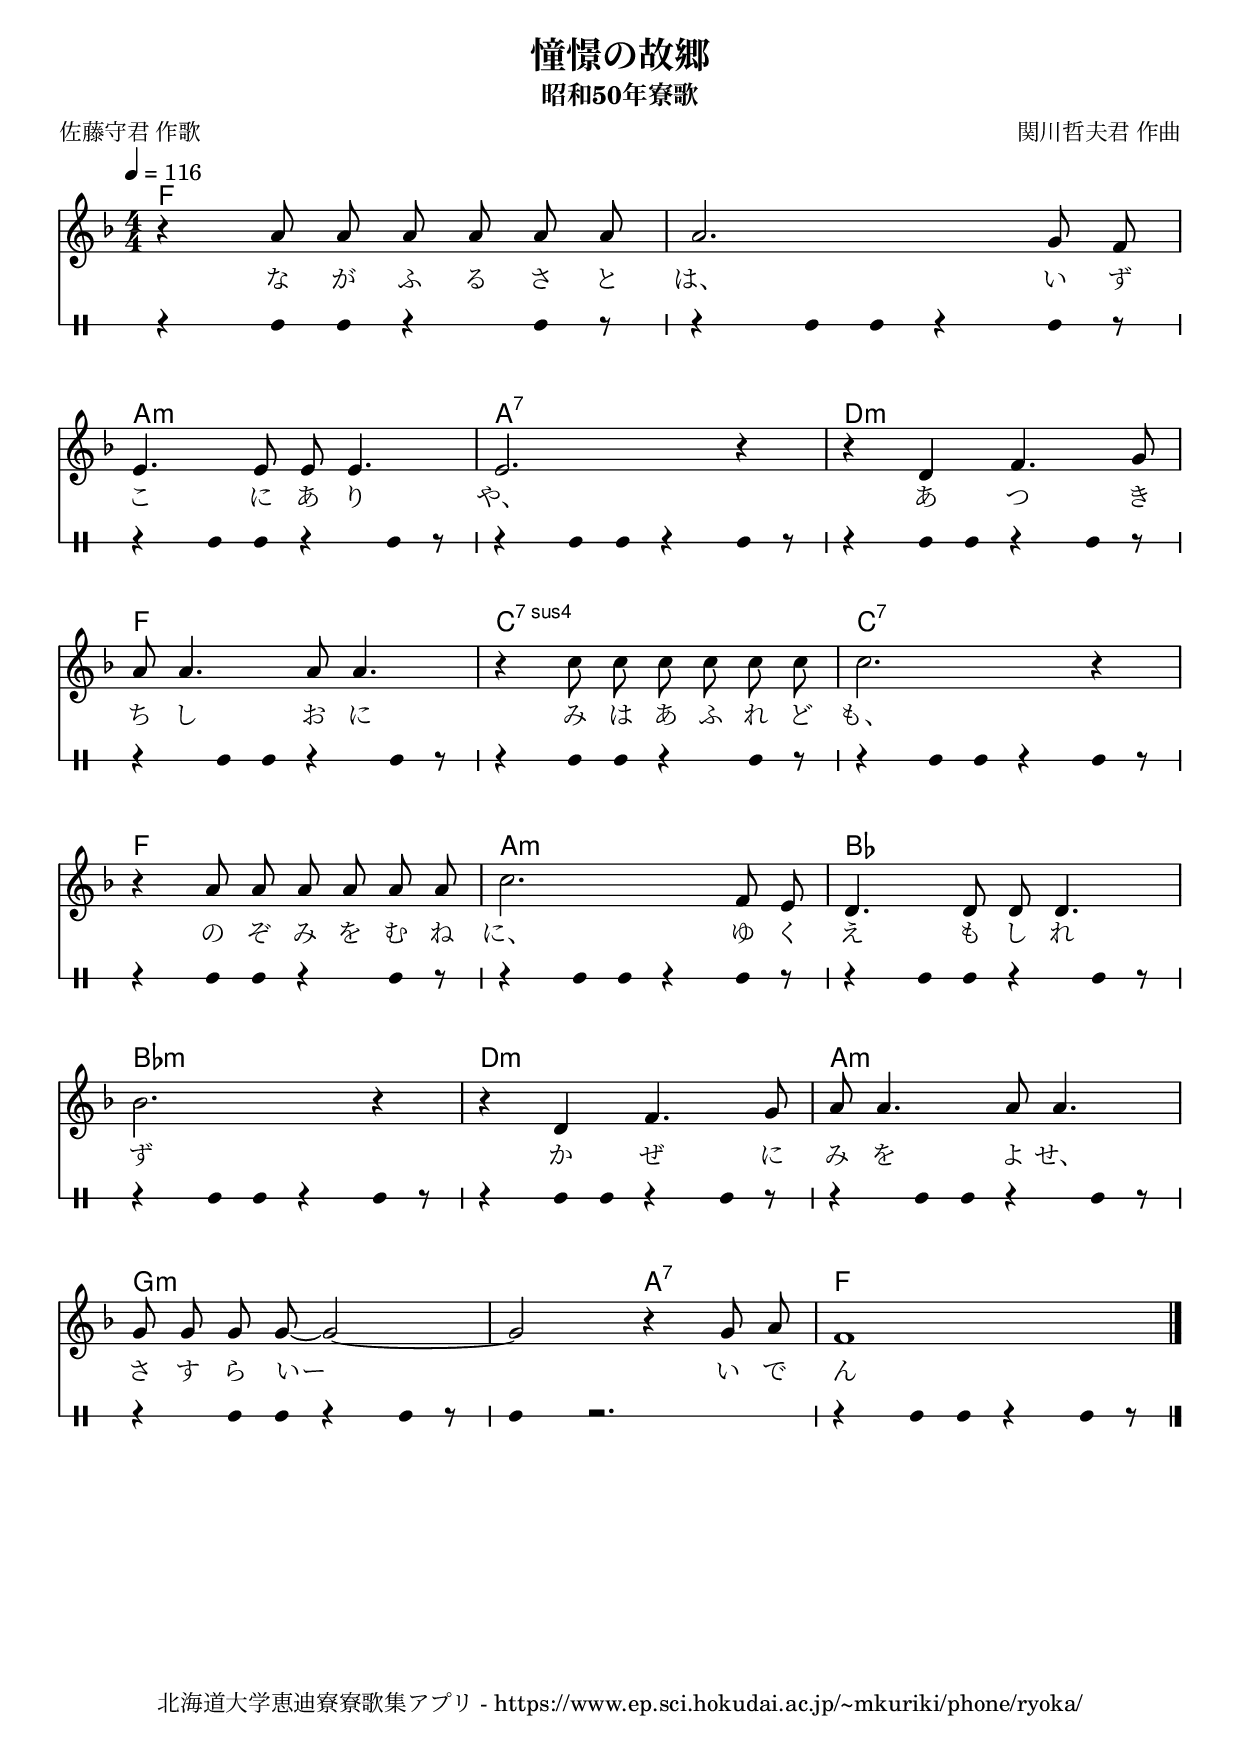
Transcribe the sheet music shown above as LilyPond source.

\version "2.18.2"

\paper {indent = 0}

\header {
  title = "憧憬の故郷"
  subtitle = "昭和50年寮歌"
  composer = "関川哲夫君 作曲"
  poet = "佐藤守君 作歌"
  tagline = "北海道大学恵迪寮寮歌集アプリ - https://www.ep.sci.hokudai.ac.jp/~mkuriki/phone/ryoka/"
}


melody = \relative c'{
  \tempo 4 = 116
  \autoBeamOff
  \numericTimeSignature
  \override BreathingSign.text = \markup { \musicglyph #"scripts.upedaltoe" } % ブレスの記号指定
  \key f \major  
  \time 4/4 
  r4 a'8 a a a a a | 
  a2. g8 f | \break
  e4. e8 e e4. | 
  e2. r4 | 
  r d f4. g8 | \break
  a a4. a8 a4. | 
  r4 c8 c c c c c | 
  c2. r4 | \break
  r a8 a a a a a | 
  c2. f,8 e | 
  d4. d8 d d4. | \break
  bes'2. r4 | 
  r d, f4. g8 | 
  a a4. a8 a4. | \break
  g8 g g g~g2~ | 
  g2 r4 g8 a | 
  f1 
  \bar "|."|
}

text = \lyricmode {
  な が ふ る さ と は、
  い ず こ に あ り や、
  あ つ き ち し お に
  み は あ ふ れ ど も、
  の ぞ み を む ね に、
  ゆ く え も し れ ず 
  か ぜ に み を よ せ、
  さ す ら いー い で ん
}

harmony = \chordmode {
  f1~f 
  a:m a:7 d:m
  f c:7sus4 c:7 
  f a:m bes
  bes:m d:m a:m 
  g1.:m a2:7 f1
}

drum = \drummode{ 
  r4 bd8 bd r4 bd8 r8 | 
  r4 bd8 bd r4 bd8 r8 | 
  r4 bd8 bd r4 bd8 r8 |
  r4 bd8 bd r4 bd8 r8 |
  r4 bd8 bd r4 bd8 r8 |
  r4 bd8 bd r4 bd8 r8 |
  r4 bd8 bd r4 bd8 r8 |
  r4 bd8 bd r4 bd8 r8 |
  r4 bd8 bd r4 bd8 r8 |
  r4 bd8 bd r4 bd8 r8 |
  r4 bd8 bd r4 bd8 r8 |
  r4 bd8 bd r4 bd8 r8 |
  r4 bd8 bd r4 bd8 r8 |
  r4 bd8 bd r4 bd8 r8 |
  r4 bd8 bd r4 bd8 r8 |
  bd4 r2. |
  r4 bd8 bd r4 bd8 r8 | 
}

\score {
  <<
    % ギターコード
    \new ChordNames \with {midiInstrument = #"acoustic guitar (nylon)"}{
      \set chordChanges = ##t
      \harmony
    }
    
    % メロディーライン
    \new Voice = "one"{\melody}
    % 歌詞
    \new Lyrics \lyricsto "one" \text
    % 太鼓
     \new DrumStaff \with{
      \remove "Time_signature_engraver"
      drumStyleTable = #percussion-style
      \override StaffSymbol.line-count = #1
      \hide Stem
    }
    \drum
  >>

  \midi {}
  \layout {
  \context {
    \Score
    \remove "Bar_number_engraver"
  }
}
}
